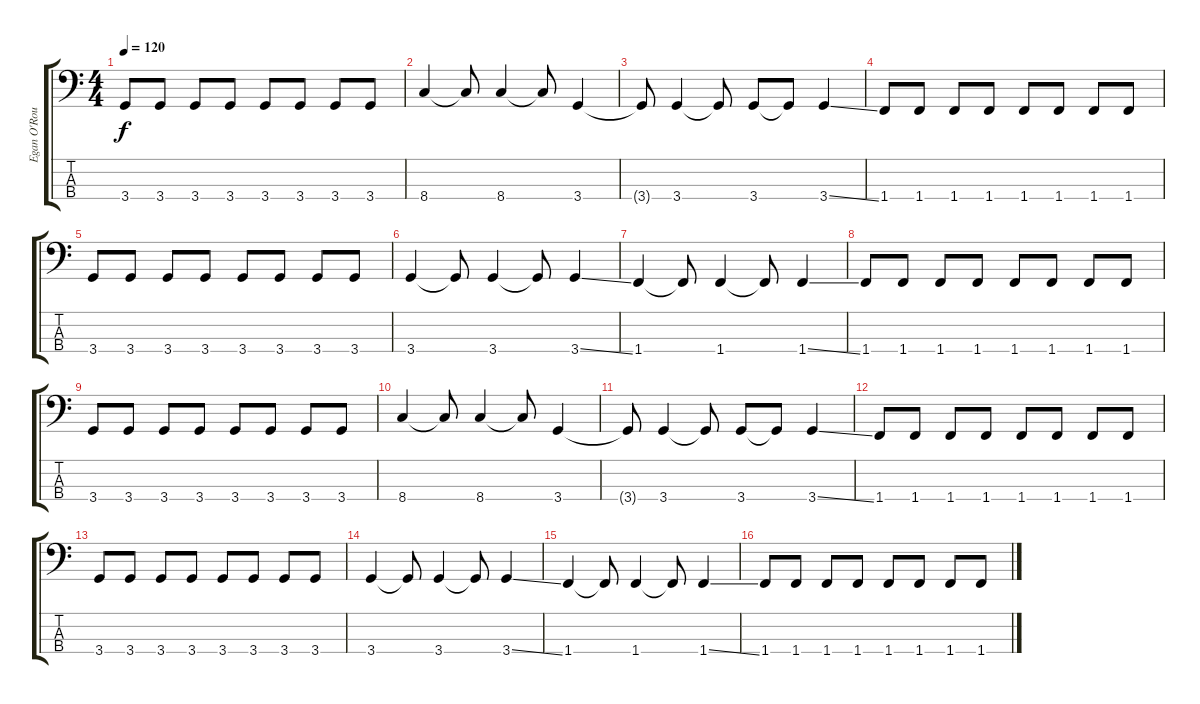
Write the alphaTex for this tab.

\track ("Egan O'Rourke" "Egan O'Rou") {instrument electricbasspick}
\staff {score tabs}
\tuning (G2 D2 A1 E1) {hide}
\ts (4 4)
\tempo 120
\clef f4
\ks c
3.4.8{dy f} 3.4.8 3.4.8 3.4.8 3.4.8 3.4.8 3.4.8 3.4.8 |
8.4.4 8.4{t}.8 8.4.4 8.4{t}.8 3.4.4 |
3.4{t}.8 3.4.4 3.4{t}.8 3.4.8 3.4{t}.8 3.4{ss}.4 |
1.4.8 1.4.8 1.4.8 1.4.8 1.4.8 1.4.8 1.4.8 1.4.8 |
3.4.8 3.4.8 3.4.8 3.4.8 3.4.8 3.4.8 3.4.8 3.4.8 |
3.4.4 3.4{t}.8 3.4.4 3.4{t}.8 3.4{ss}.4 |
1.4.4 1.4{t}.8 1.4.4 1.4{t}.8 1.4{ss}.4 |
1.4.8 1.4.8 1.4.8 1.4.8 1.4.8 1.4.8 1.4.8 1.4.8 |
3.4.8 3.4.8 3.4.8 3.4.8 3.4.8 3.4.8 3.4.8 3.4.8 |
8.4.4 8.4{t}.8 8.4.4 8.4{t}.8 3.4.4 |
3.4{t}.8 3.4.4 3.4{t}.8 3.4.8 3.4{t}.8 3.4{ss}.4 |
1.4.8 1.4.8 1.4.8 1.4.8 1.4.8 1.4.8 1.4.8 1.4.8 |
3.4.8 3.4.8 3.4.8 3.4.8 3.4.8 3.4.8 3.4.8 3.4.8 |
3.4.4 3.4{t}.8 3.4.4 3.4{t}.8 3.4{ss}.4 |
1.4.4 1.4{t}.8 1.4.4 1.4{t}.8 1.4{ss}.4 |
1.4.8 1.4.8 1.4.8 1.4.8 1.4.8 1.4.8 1.4.8 1.4.8
